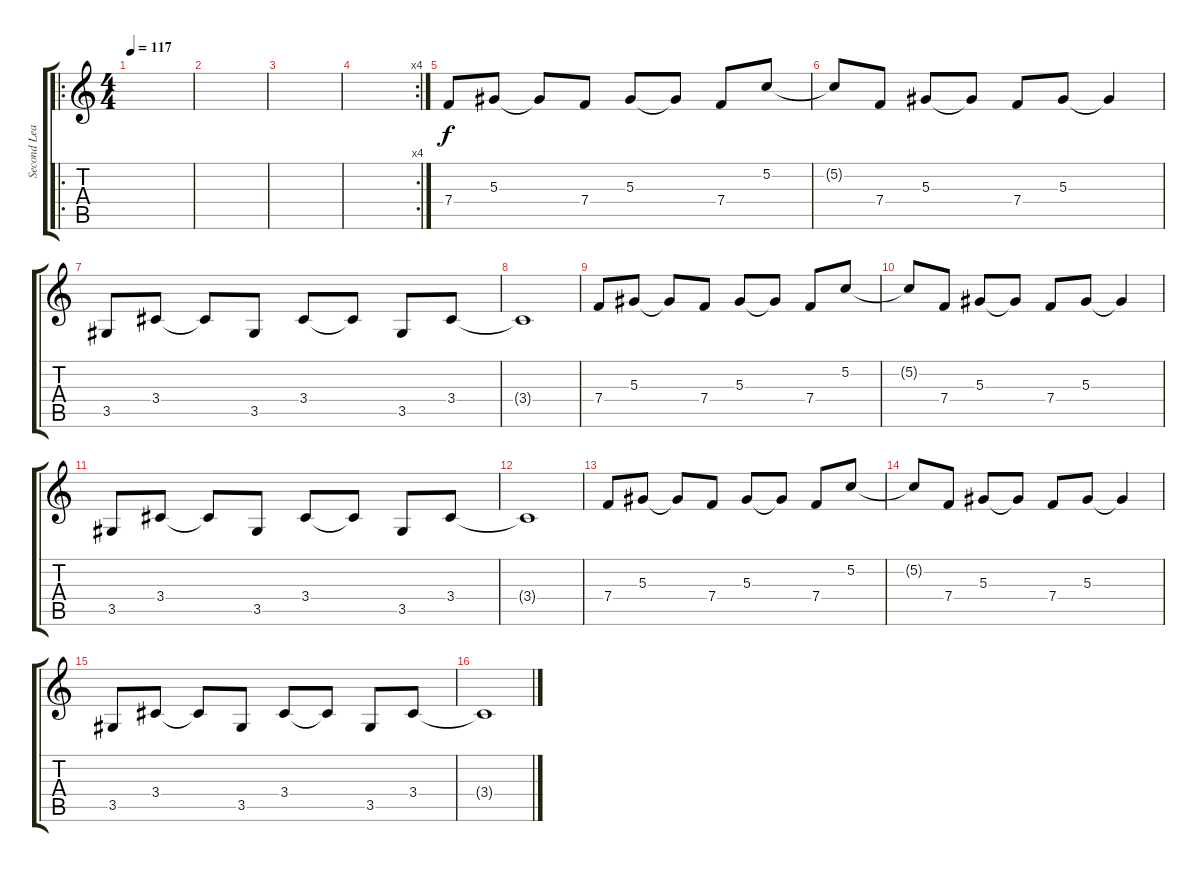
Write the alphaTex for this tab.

\track ("Second Lead Guitar" "Second Lea") {instrument distortionguitar}
\staff {score tabs}
\tuning (C4 G3 Eb3 Bb2 F2 C2) {hide}
\ro
\ts (4 4)
\tempo 117
\clef g2
\ks c
|
|
|
\rc 4
|
7.4.8 5.3.8 5.3{t}.8 7.4.8 5.3.8 5.3{t}.8 7.4.8 5.2.8 |
5.2{t}.8 7.4.8 5.3.8 5.3{t}.8 7.4.8 5.3.8 5.3{t}.4 |
3.5.8 3.4.8 3.4{t}.8 3.5.8 3.4.8 3.4{t}.8 3.5.8 3.4.8 |
3.4{t}.1 |
7.4.8 5.3.8 5.3{t}.8 7.4.8 5.3.8 5.3{t}.8 7.4.8 5.2.8 |
5.2{t}.8 7.4.8 5.3.8 5.3{t}.8 7.4.8 5.3.8 5.3{t}.4 |
3.5.8 3.4.8 3.4{t}.8 3.5.8 3.4.8 3.4{t}.8 3.5.8 3.4.8 |
3.4{t}.1 |
7.4.8 5.3.8 5.3{t}.8 7.4.8 5.3.8 5.3{t}.8 7.4.8 5.2.8 |
5.2{t}.8 7.4.8 5.3.8 5.3{t}.8 7.4.8 5.3.8 5.3{t}.4 |
3.5.8 3.4.8 3.4{t}.8 3.5.8 3.4.8 3.4{t}.8 3.5.8 3.4.8 |
3.4{t}.1
